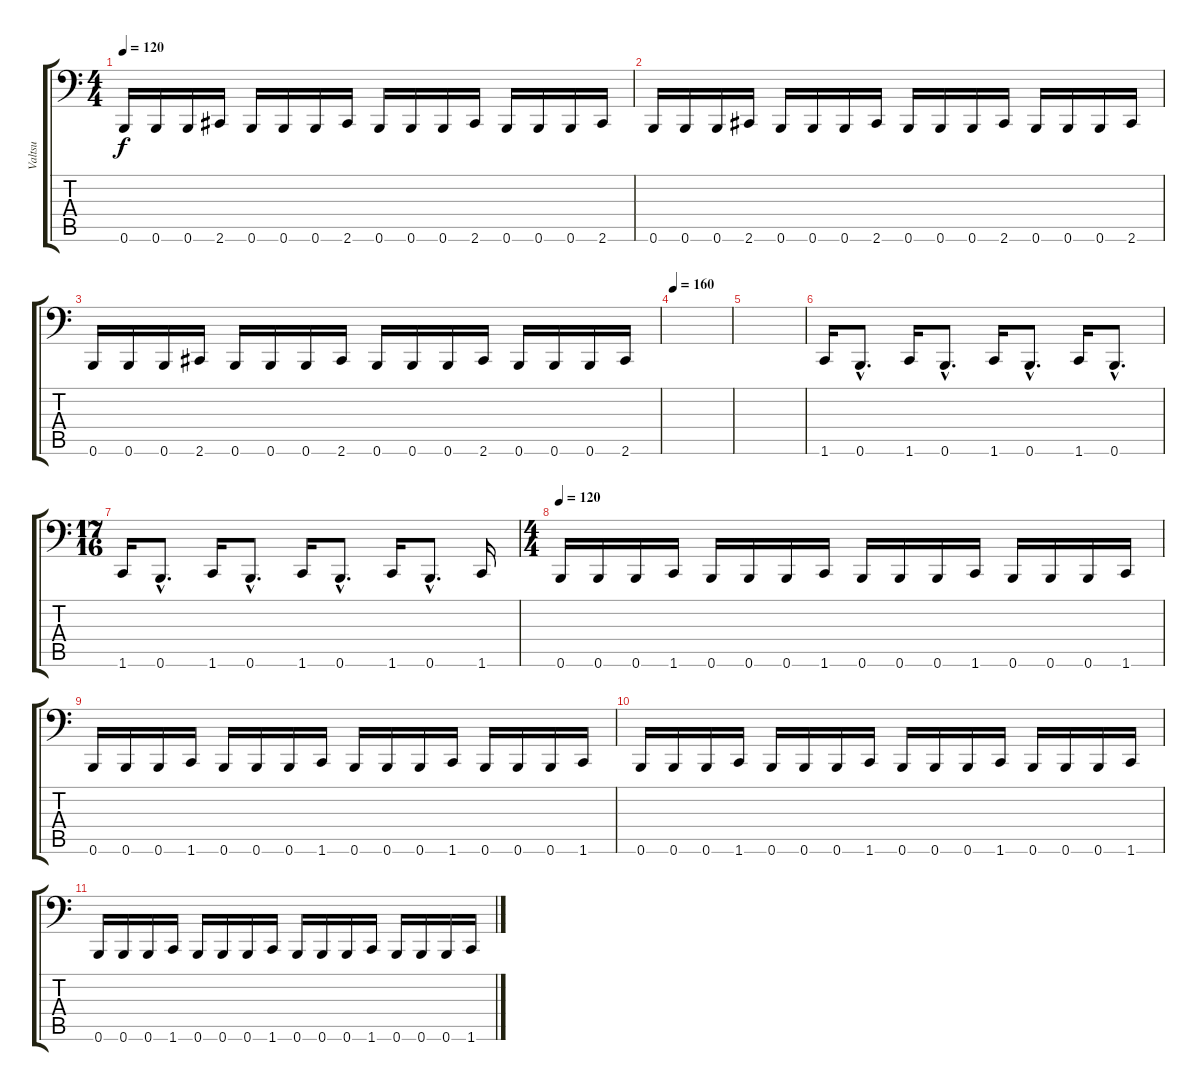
\track ("Valtsu" "Valtsu") {instrument slapbass2}
\staff {score tabs}
\tuning (C3 G2 D2 A1 E1 B0) {hide}
\ts (4 4)
\tempo 120
\clef f4
\ks c
0.6.16{dy f} 0.6.16 0.6.16 2.6.16 0.6.16 0.6.16 0.6.16 2.6.16 0.6.16 0.6.16 0.6.16 2.6.16 0.6.16 0.6.16 0.6.16 2.6.16 |
0.6.16 0.6.16 0.6.16 2.6.16 0.6.16 0.6.16 0.6.16 2.6.16 0.6.16 0.6.16 0.6.16 2.6.16 0.6.16 0.6.16 0.6.16 2.6.16 |
0.6.16 0.6.16 0.6.16 2.6.16 0.6.16 0.6.16 0.6.16 2.6.16 0.6.16 0.6.16 0.6.16 2.6.16 0.6.16 0.6.16 0.6.16 2.6.16 |
\tempo 160
|
|
1.6.16 0.6{hac}.8{d} 1.6.16 0.6{hac}.8{d} 1.6.16 0.6{hac}.8{d} 1.6.16 0.6{hac}.8{d} |
\ts (17 16)
1.6.16 0.6{hac}.8{d} 1.6.16 0.6{hac}.8{d} 1.6.16 0.6{hac}.8{d} 1.6.16 0.6{hac}.8{d} 1.6.16 |
\ts (4 4)
\tempo 120
0.6.16 0.6.16 0.6.16 1.6.16 0.6.16 0.6.16 0.6.16 1.6.16 0.6.16 0.6.16 0.6.16 1.6.16 0.6.16 0.6.16 0.6.16 1.6.16 |
0.6.16 0.6.16 0.6.16 1.6.16 0.6.16 0.6.16 0.6.16 1.6.16 0.6.16 0.6.16 0.6.16 1.6.16 0.6.16 0.6.16 0.6.16 1.6.16 |
0.6.16 0.6.16 0.6.16 1.6.16 0.6.16 0.6.16 0.6.16 1.6.16 0.6.16 0.6.16 0.6.16 1.6.16 0.6.16 0.6.16 0.6.16 1.6.16 |
0.6.16 0.6.16 0.6.16 1.6.16 0.6.16 0.6.16 0.6.16 1.6.16 0.6.16 0.6.16 0.6.16 1.6.16 0.6.16 0.6.16 0.6.16 1.6.16
